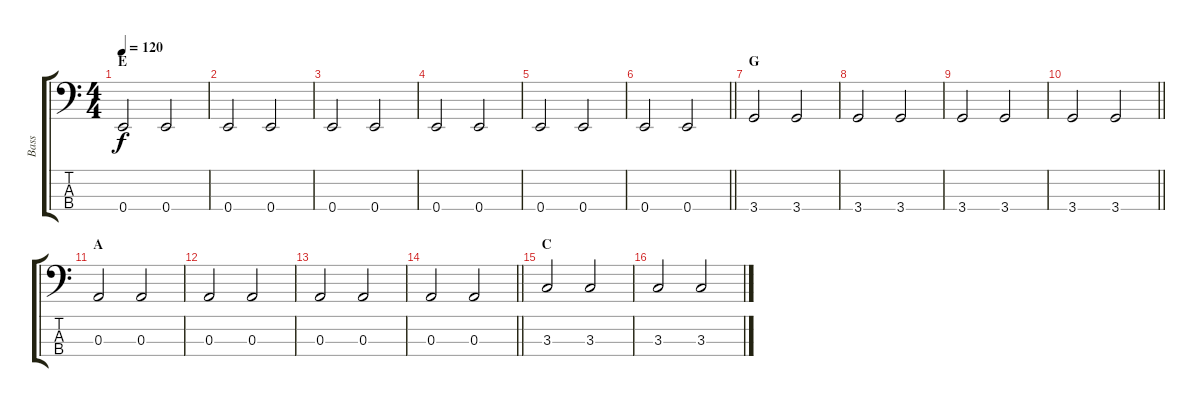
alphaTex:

\track ("Bass" "Bass") {instrument slapbass1}
\staff {score tabs}
\tuning (G2 D2 A1 E1) {hide}
\ts (4 4)
\section ("" "E")
\tempo 120
\clef f4
\ks c
0.4.2{dy f instrument slapbass1} 0.4.2 |
0.4.2 0.4.2 |
0.4.2 0.4.2 |
0.4.2 0.4.2 |
0.4.2 0.4.2 |
\barLineRight lightlight
0.4.2 0.4.2 |
\section ("" "G")
3.4.2 3.4.2 |
3.4.2 3.4.2 |
3.4.2 3.4.2 |
\barLineRight lightlight
3.4.2 3.4.2 |
\section ("" "A")
0.3.2 0.3.2 |
0.3.2 0.3.2 |
0.3.2 0.3.2 |
\barLineRight lightlight
0.3.2 0.3.2 |
\section ("" "C")
3.3.2 3.3.2 |
3.3.2 3.3.2
